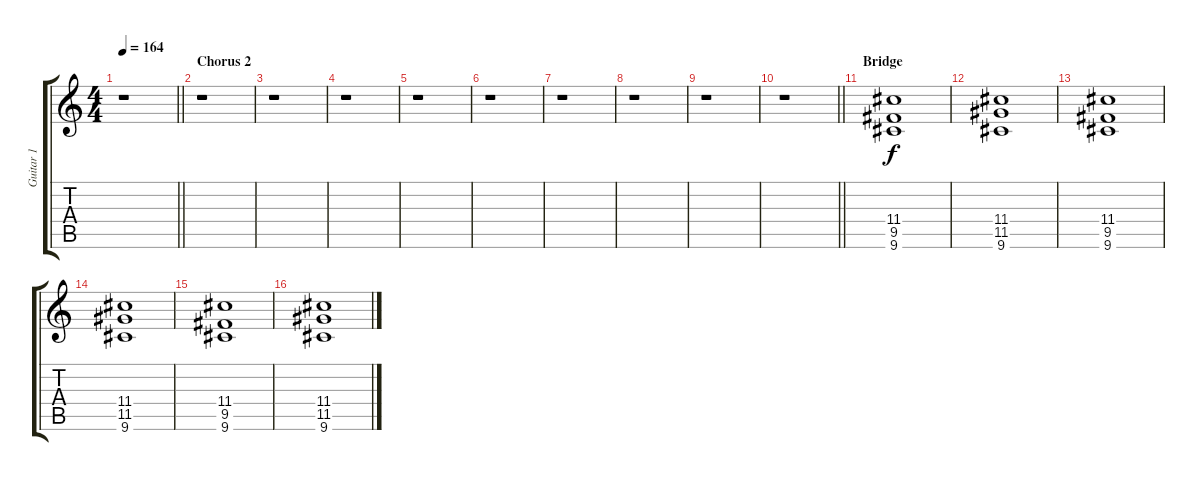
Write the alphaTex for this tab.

\track ("Guitar 1" "Guitar 1") {instrument overdrivenguitar}
\staff {score tabs}
\tuning (E4 B3 G3 D3 A2 E2) {hide}
\ts (4 4)
\tempo 164
\clef g2
\barLineRight lightlight
\ks c
r.1{dy f} |
\section ("" "Chorus 2")
r.1 |
r.1 |
r.1 |
r.1 |
r.1 |
r.1 |
r.1 |
r.1 |
\barLineRight lightlight
r.1 |
\section ("" "Bridge")
(11.4 9.5 9.6).1 |
(11.4 11.5 9.6).1 |
(11.4 9.5 9.6).1 |
(11.4 11.5 9.6).1 |
(11.4 9.5 9.6).1 |
(11.4 11.5 9.6).1
